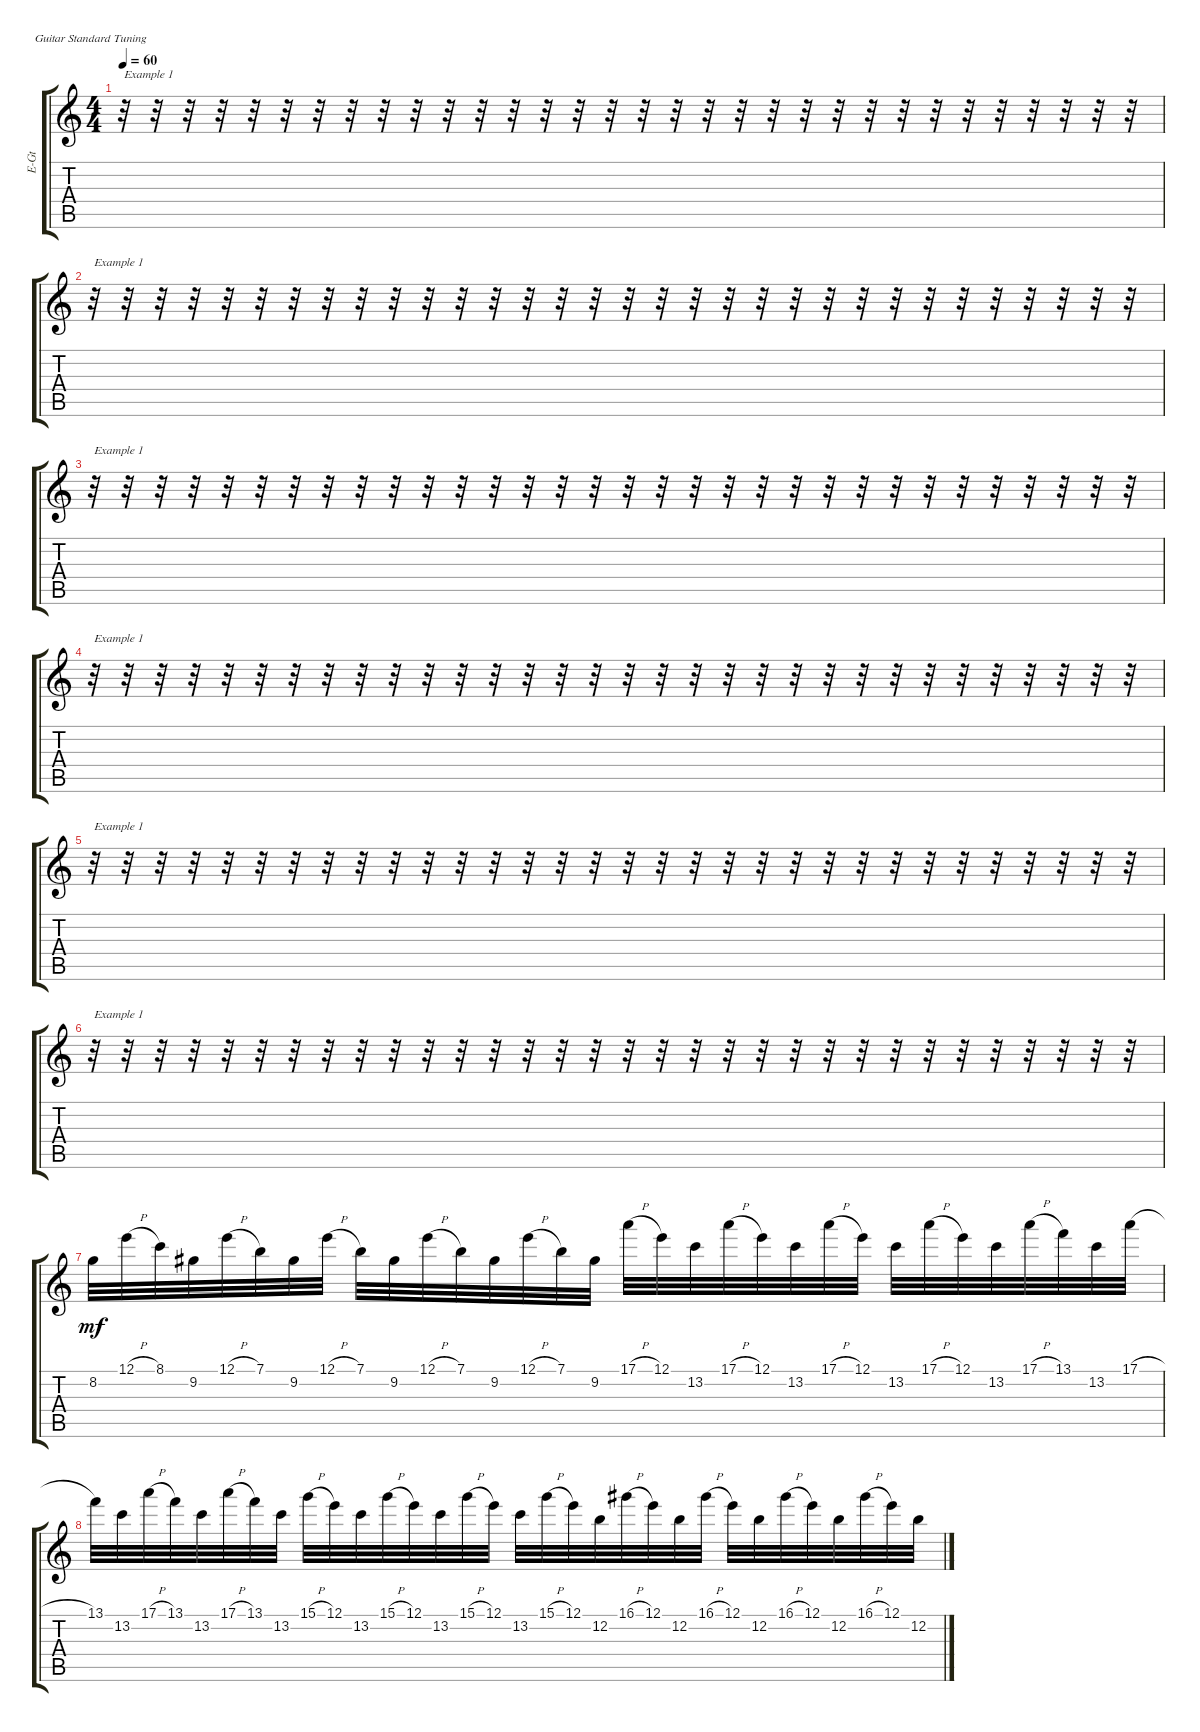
\defaultSystemsLayout 4
\bracketExtendMode groupsimilarinstruments
\otherSystemsTrackNameOrientation horizontal
\track ("Electric Guitar" "E-Gt") {instrument overdrivenguitar}
\staff {score tabs}
\tuning (E4 B3 G3 D3 A2 E2)
\ts (4 4)
\tempo 60
\clef g2
\ks aminor
r.32{txt "Example 1" dy mf beam Down} r.32{beam Down} r.32{beam Down} r.32{beam Down} r.32{beam Down} r.32{beam Down} r.32{beam Down} r.32{beam Down} r.32{beam Down} r.32{beam Down} r.32{beam Down} r.32{beam Down} r.32{beam Down} r.32{beam Down} r.32{beam Down} r.32{beam Down} r.32{beam Down} r.32{beam Down} r.32{beam Down} r.32{beam Down} r.32{beam Down} r.32{beam Down} r.32{beam Down} r.32{beam Down} r.32{beam Down} r.32{beam Down} r.32{beam Down} r.32{beam Down} r.32{beam Down} r.32{beam Down} r.32{beam Down} r.32{beam Down} |
r.32{txt "Example 1" beam Down} r.32{beam Down} r.32{beam Down} r.32{beam Down} r.32{beam Down} r.32{beam Down} r.32{beam Down} r.32{beam Down} r.32{beam Down} r.32{beam Down} r.32{beam Down} r.32{beam Down} r.32{beam Down} r.32{beam Down} r.32{beam Down} r.32{beam Down} r.32{beam Down} r.32{beam Down} r.32{beam Down} r.32{beam Down} r.32{beam Down} r.32{beam Down} r.32{beam Down} r.32{beam Down} r.32{beam Down} r.32{beam Down} r.32{beam Down} r.32{beam Down} r.32{beam Down} r.32{beam Down} r.32{beam Down} r.32{beam Down} |
r.32{txt "Example 1" beam Down} r.32{beam Down} r.32{beam Down} r.32{beam Down} r.32{beam Down} r.32{beam Down} r.32{beam Down} r.32{beam Down} r.32{beam Down} r.32{beam Down} r.32{beam Down} r.32{beam Down} r.32{beam Down} r.32{beam Down} r.32{beam Down} r.32{beam Down} r.32{beam Down} r.32{beam Down} r.32{beam Down} r.32{beam Down} r.32{beam Down} r.32{beam Down} r.32{beam Down} r.32{beam Down} r.32{beam Down} r.32{beam Down} r.32{beam Down} r.32{beam Down} r.32{beam Down} r.32{beam Down} r.32{beam Down} r.32{beam Down} |
r.32{txt "Example 1" beam Down} r.32{beam Down} r.32{beam Down} r.32{beam Down} r.32{beam Down} r.32{beam Down} r.32{beam Down} r.32{beam Down} r.32{beam Down} r.32{beam Down} r.32{beam Down} r.32{beam Down} r.32{beam Down} r.32{beam Down} r.32{beam Down} r.32{beam Down} r.32{beam Down} r.32{beam Down} r.32{beam Down} r.32{beam Down} r.32{beam Down} r.32{beam Down} r.32{beam Down} r.32{beam Down} r.32{beam Down} r.32{beam Down} r.32{beam Down} r.32{beam Down} r.32{beam Down} r.32{beam Down} r.32{beam Down} r.32{beam Down} |
r.32{txt "Example 1" beam Down} r.32{beam Down} r.32{beam Down} r.32{beam Down} r.32{beam Down} r.32{beam Down} r.32{beam Down} r.32{beam Down} r.32{beam Down} r.32{beam Down} r.32{beam Down} r.32{beam Down} r.32{beam Down} r.32{beam Down} r.32{beam Down} r.32{beam Down} r.32{beam Down} r.32{beam Down} r.32{beam Down} r.32{beam Down} r.32{beam Down} r.32{beam Down} r.32{beam Down} r.32{beam Down} r.32{beam Down} r.32{beam Down} r.32{beam Down} r.32{beam Down} r.32{beam Down} r.32{beam Down} r.32{beam Down} r.32{beam Down} |
r.32{txt "Example 1" beam Down} r.32{beam Down} r.32{beam Down} r.32{beam Down} r.32{beam Down} r.32{beam Down} r.32{beam Down} r.32{beam Down} r.32{beam Down} r.32{beam Down} r.32{beam Down} r.32{beam Down} r.32{beam Down} r.32{beam Down} r.32{beam Down} r.32{beam Down} r.32{beam Down} r.32{beam Down} r.32{beam Down} r.32{beam Down} r.32{beam Down} r.32{beam Down} r.32{beam Down} r.32{beam Down} r.32{beam Down} r.32{beam Down} r.32{beam Down} r.32{beam Down} r.32{beam Down} r.32{beam Down} r.32{beam Down} r.32{beam Down} |
8.2.32{beam Down} 12.1{h}.32{beam Down} 8.1.32{beam Down} 9.2{acc #}.32{beam Down} 12.1{h}.32{beam Down} 7.1.32{beam Down} 9.2{acc #}.32{beam Down} 12.1{h}.32{beam Down} 7.1.32{beam Down} 9.2{acc #}.32{beam Down} 12.1{h}.32{beam Down} 7.1.32{beam Down} 9.2{acc #}.32{beam Down} 12.1{h}.32{beam Down} 7.1.32{beam Down} 9.2{acc #}.32{beam Down} 17.1{h}.32{beam Down} 12.1.32{beam Down} 13.2.32{beam Down} 17.1{h}.32{beam Down} 12.1.32{beam Down} 13.2.32{beam Down} 17.1{h}.32{beam Down} 12.1.32{beam Down} 13.2.32{beam Down} 17.1{h}.32{beam Down} 12.1.32{beam Down} 13.2.32{beam Down} 17.1{h}.32{beam Down} 13.1.32{beam Down} 13.2.32{beam Down} 17.1{h}.32{beam Down} |
13.1.32{beam Down} 13.2.32{beam Down} 17.1{h}.32{beam Down} 13.1.32{beam Down} 13.2.32{beam Down} 17.1{h}.32{beam Down} 13.1.32{beam Down} 13.2.32{beam Down} 15.1{h}.32{beam Down} 12.1.32{beam Down} 13.2.32{beam Down} 15.1{h}.32{beam Down} 12.1.32{beam Down} 13.2.32{beam Down} 15.1{h}.32{beam Down} 12.1.32{beam Down} 13.2.32{beam Down} 15.1{h}.32{beam Down} 12.1.32{beam Down} 12.2.32{beam Down} 16.1{h acc #}.32{beam Down} 12.1.32{beam Down} 12.2.32{beam Down} 16.1{h acc #}.32{beam Down} 12.1.32{beam Down} 12.2.32{beam Down} 16.1{h acc #}.32{beam Down} 12.1.32{beam Down} 12.2.32{beam Down} 16.1{h acc #}.32{beam Down} 12.1.32{beam Down} 12.2.32{beam Down}
